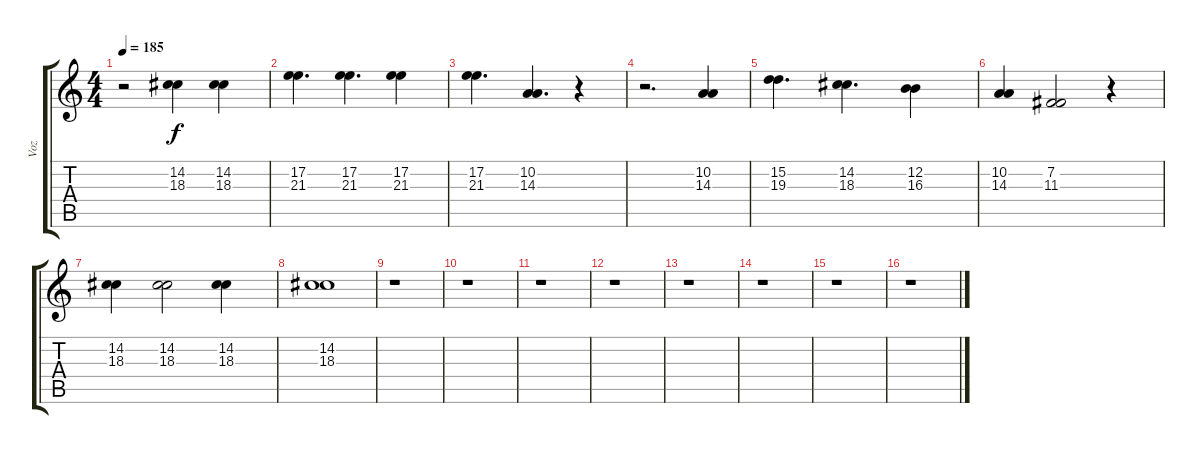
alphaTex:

\track ("Voz" "Voz") {instrument synthbrass1}
\staff {score tabs}
\tuning (E4 B3 G3 D3 A2 E2) {hide}
\ts (4 4)
\tempo 185
\clef g2
\ks c
r.2{dy f} (14.2 18.3).4 (14.2 18.3).4 |
(17.2 21.3).4{d} (17.2 21.3).4{d} (17.2 21.3).4 |
(17.2 21.3).4{d} (10.2 14.3).4{d} r.4 |
r.2{d} (10.2 14.3).4 |
(15.2 19.3).4{d} (14.2 18.3).4{d} (12.2 16.3).4 |
(10.2 14.3).4 (7.2 11.3).2 r.4 |
(14.2 18.3).4 (14.2 18.3).2 (14.2 18.3).4 |
(14.2 18.3).1 |
r.1 |
r.1 |
r.1 |
r.1 |
r.1 |
r.1 |
r.1 |
r.1
